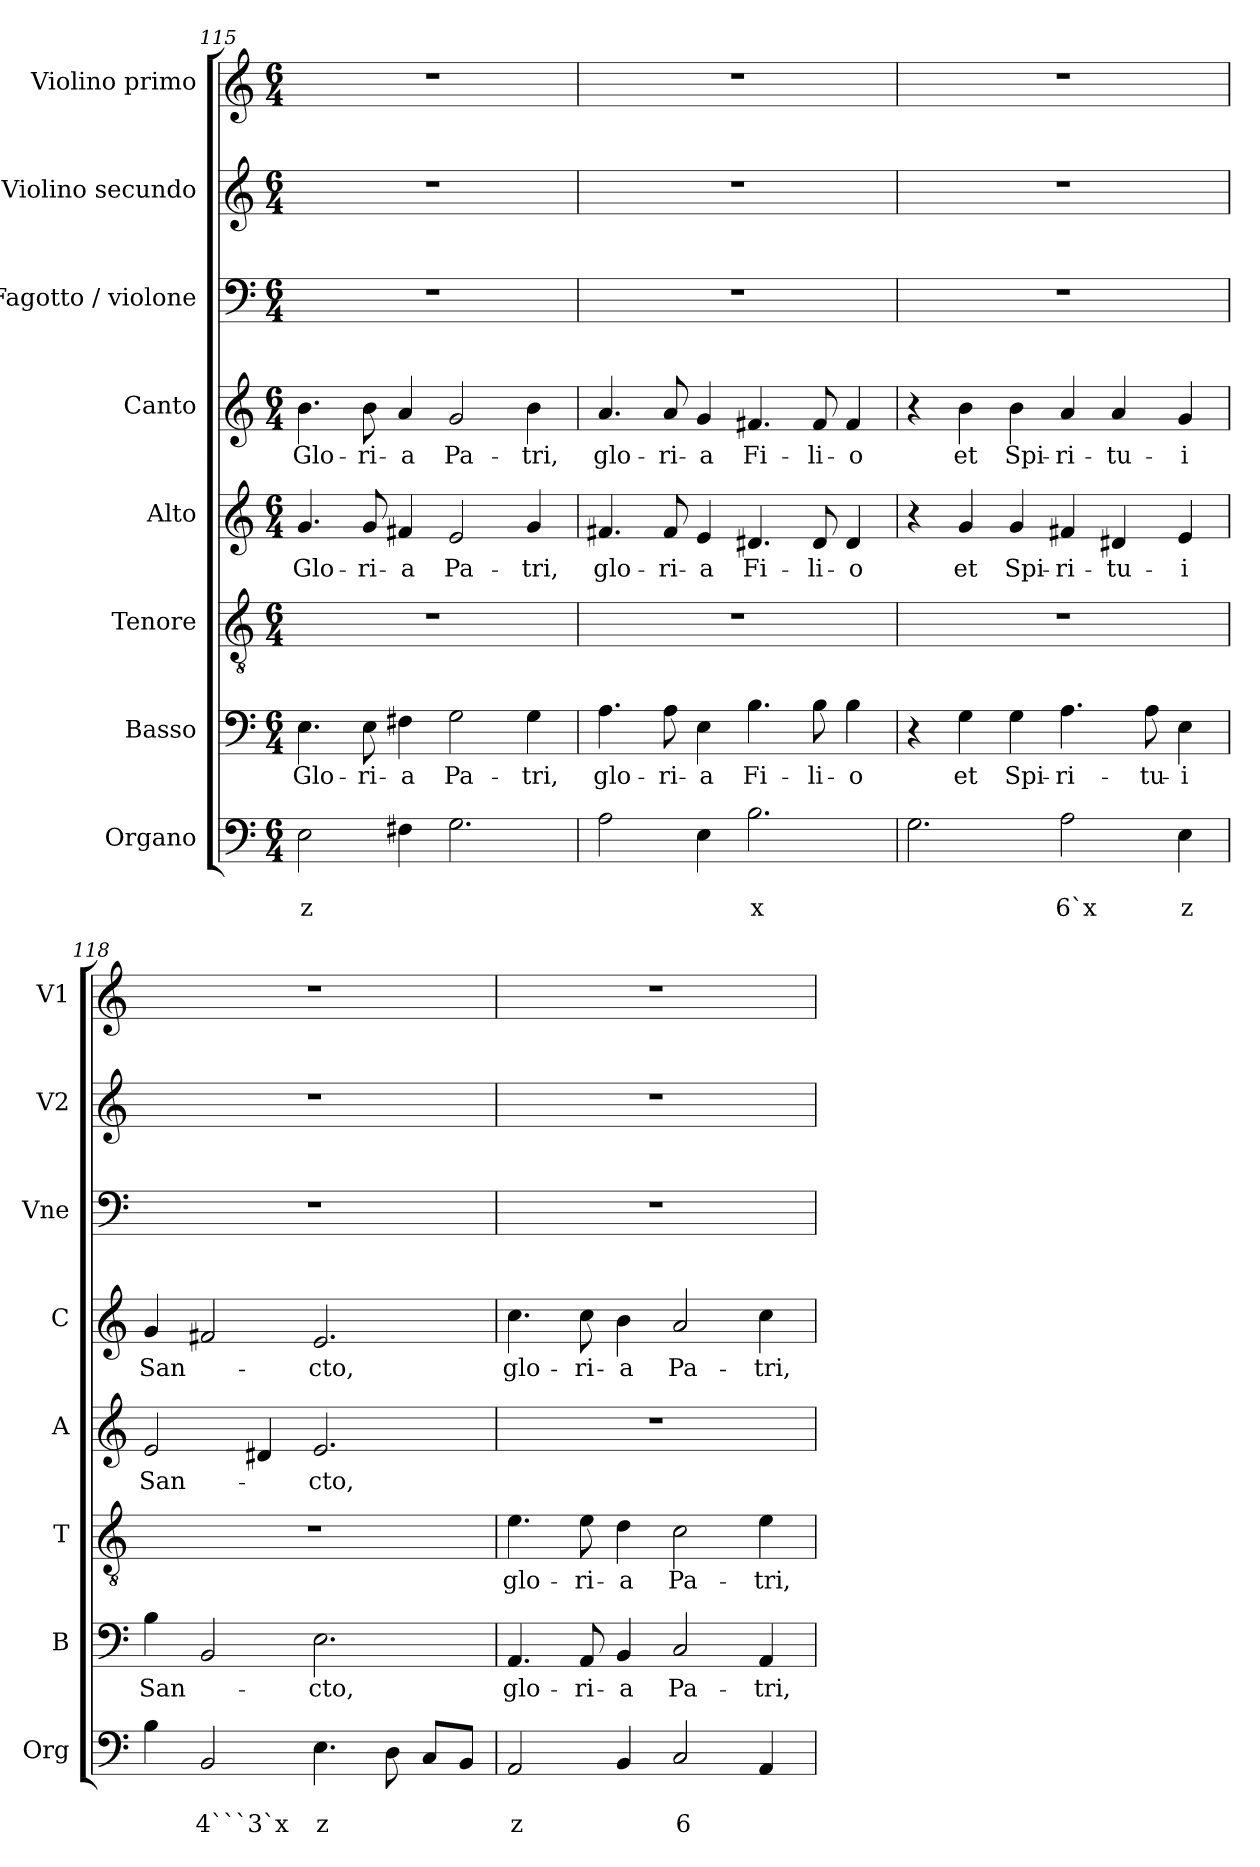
**kern	**text	**text	**kern	**text	**kern	**text	**kern	**text	**kern	**text	**kern	**kern	**kern
*part8	*part8	*part8	*part7	*part7	*part6	*part6	*part5	*part5	*part4	*part4	*part3	*part2	*part1
*staff8	*staff8	*staff8	*staff7	*staff7	*staff6	*staff6	*staff5	*staff5	*staff4	*staff4	*staff3	*staff2	*staff1
*I"Organo	*	*	*I"Basso	*	*I"Tenore	*	*I"Alto	*	*I"Canto	*	*I"Fagotto / violone	*I"Violino secundo	*I"Violino primo
*I'Org	*	*	*I'B	*	*I'T	*	*I'A	*	*I'C	*	*I'Vne	*I'V2	*I'V1
*clefF4	*	*	*clefF4	*	*clefGv2	*	*clefG2	*	*clefG2	*	*clefF4	*clefG2	*clefG2
*k[]	*	*	*k[]	*	*k[]	*	*k[]	*	*k[]	*	*k[]	*k[]	*k[]
*C:	*	*	*C:	*	*C:	*	*C:	*	*C:	*	*C:	*C:	*C:
*M6/4	*	*	*M6/4	*	*M6/4	*	*M6/4	*	*M6/4	*	*M6/4	*M6/4	*M6/4
=115	=115	=115	=115	=115	=115	=115	=115	=115	=115	=115	=115	=115	=115
!	!	!LO:LY:b	!	!LO:LY:b	!	!	!	!LO:LY:b	!	!LO:LY:b	!	!	!
2E\	.	z	4.E\	Glo-	1.r	.	4.g/	Glo-	4.b\	Glo-	1.r	1.r	1.r
!	!	!	!	!LO:LY:b	!	!	!	!LO:LY:b	!	!LO:LY:b	!	!	!
.	.	.	8E\	-ri-	.	.	8g/	-ri-	8b\	-ri-	.	.	.
!	!	!	!	!LO:LY:b	!	!	!	!LO:LY:b	!	!LO:LY:b	!	!	!
4F#X\	.	.	4F#X\	-a	.	.	4f#X/	-a	4a/	-a	.	.	.
!	!	!	!	!LO:LY:b	!	!	!	!LO:LY:b	!	!LO:LY:b	!	!	!
2.G\	.	.	2G\	Pa-	.	.	2e/	Pa-	2g/	Pa-	.	.	.
!	!	!	!	!LO:LY:b	!	!	!	!LO:LY:b	!	!LO:LY:b	!	!	!
.	.	.	4G\	-tri,	.	.	4g/	-tri,	4b\	-tri,	.	.	.
!!LO:LB:g=z
=116	=116	=116	=116	=116	=116	=116	=116	=116	=116	=116	=116	=116	=116
!	!	!	!	!LO:LY:b	!	!	!	!LO:LY:b	!	!LO:LY:b	!	!	!
2A\	.	.	4.A\	glo-	1.r	.	4.f#X/	glo-	4.a/	glo-	1.r	1.r	1.r
!	!	!	!	!LO:LY:b	!	!	!	!LO:LY:b	!	!LO:LY:b	!	!	!
.	.	.	8A\	-ri-	.	.	8f#/	-ri-	8a/	-ri-	.	.	.
!	!	!	!	!LO:LY:b	!	!	!	!LO:LY:b	!	!LO:LY:b	!	!	!
4E\	.	.	4E\	-a	.	.	4e/	-a	4g/	-a	.	.	.
!	!	!LO:LY:b	!	!LO:LY:b	!	!	!	!LO:LY:b	!	!LO:LY:b	!	!	!
2.B\	.	x	4.B\	Fi-	.	.	4.d#X/	Fi-	4.f#X/	Fi-	.	.	.
!	!	!	!	!LO:LY:b	!	!	!	!LO:LY:b	!	!LO:LY:b	!	!	!
.	.	.	8B\	-li-	.	.	8d#/	-li-	8f#/	-li-	.	.	.
!	!	!	!	!LO:LY:b	!	!	!	!LO:LY:b	!	!LO:LY:b	!	!	!
.	.	.	4B\	-o	.	.	4d#/	-o	4f#/	-o	.	.	.
=117	=117	=117	=117	=117	=117	=117	=117	=117	=117	=117	=117	=117	=117
2.G\	.	.	4r	.	1.r	.	4r	.	4r	.	1.r	1.r	1.r
!	!	!	!	!LO:LY:b	!	!	!	!LO:LY:b	!	!LO:LY:b	!	!	!
.	.	.	4G\	et	.	.	4g/	et	4b\	et	.	.	.
!	!	!	!	!LO:LY:b	!	!	!	!LO:LY:b	!	!LO:LY:b	!	!	!
.	.	.	4G\	Spi-	.	.	4g/	Spi-	4b\	Spi-	.	.	.
!	!	!LO:LY:b	!	!LO:LY:b	!	!	!	!LO:LY:b	!	!LO:LY:b	!	!	!
2A\	.	6`x	4.A\	-ri-	.	.	4f#X/	-ri-	4a/	-ri-	.	.	.
!	!	!	!	!	!	!	!	!LO:LY:b	!	!LO:LY:b	!	!	!
.	.	.	.	.	.	.	4d#X/	-tu-	4a/	-tu-	.	.	.
!	!	!	!	!LO:LY:b	!	!	!	!	!	!	!	!	!
.	.	.	8A\	-tu-	.	.	.	.	.	.	.	.	.
!	!	!LO:LY:b	!	!LO:LY:b	!	!	!	!LO:LY:b	!	!LO:LY:b	!	!	!
4E\	.	z	4E\	-i	.	.	4e/	-i	4g/	-i	.	.	.
=118	=118	=118	=118	=118	=118	=118	=118	=118	=118	=118	=118	=118	=118
!	!	!	!	!LO:LY:b	!	!	!	!LO:LY:b	!	!LO:LY:b	!	!	!
4B\	.	.	4B\	San-	1.r	.	2e/	San-	4g/	San-	1.r	1.r	1.r
!	!	!LO:LY:b	!	!	!	!	!	!	!	!	!	!	!
2BB/	.	4```3`x	2BB/	.	.	.	.	.	2f#X/	.	.	.	.
.	.	.	.	.	.	.	4d#X/	.	.	.	.	.	.
!	!	!LO:LY:b	!	!LO:LY:b	!	!	!	!LO:LY:b	!	!LO:LY:b	!	!	!
4.E\	.	z	2.E\	-cto,	.	.	2.e/	-cto,	2.e/	-cto,	.	.	.
8D\	.	.	.	.	.	.	.	.	.	.	.	.	.
8C/L	.	.	.	.	.	.	.	.	.	.	.	.	.
8BB/J	.	.	.	.	.	.	.	.	.	.	.	.	.
=119	=119	=119	=119	=119	=119	=119	=119	=119	=119	=119	=119	=119	=119
!	!	!LO:LY:b	!	!LO:LY:b	!	!LO:LY:b	!	!	!	!LO:LY:b	!	!	!
2AA/	.	z	4.AA/	glo-	4.e\	glo-	1.r	.	4.cc\	glo-	1.r	1.r	1.r
!	!	!	!	!LO:LY:b	!	!LO:LY:b	!	!	!	!LO:LY:b	!	!	!
.	.	.	8AA/	-ri-	8e\	-ri-	.	.	8cc\	-ri-	.	.	.
!	!	!	!	!LO:LY:b	!	!LO:LY:b	!	!	!	!LO:LY:b	!	!	!
4BB/	.	.	4BB/	-a	4d\	-a	.	.	4b\	-a	.	.	.
!	!	!LO:LY:b	!	!LO:LY:b	!	!LO:LY:b	!	!	!	!LO:LY:b	!	!	!
2C/	.	6	2C/	Pa-	2c\	Pa-	.	.	2a/	Pa-	.	.	.
!	!	!	!	!LO:LY:b	!	!LO:LY:b	!	!	!	!LO:LY:b	!	!	!
4AA/	.	.	4AA/	-tri,	4e\	-tri,	.	.	4cc\	-tri,	.	.	.
=	=	=	=	=	=	=	=	=	=	=	=	=	=
*-	*-	*-	*-	*-	*-	*-	*-	*-	*-	*-	*-	*-	*-
